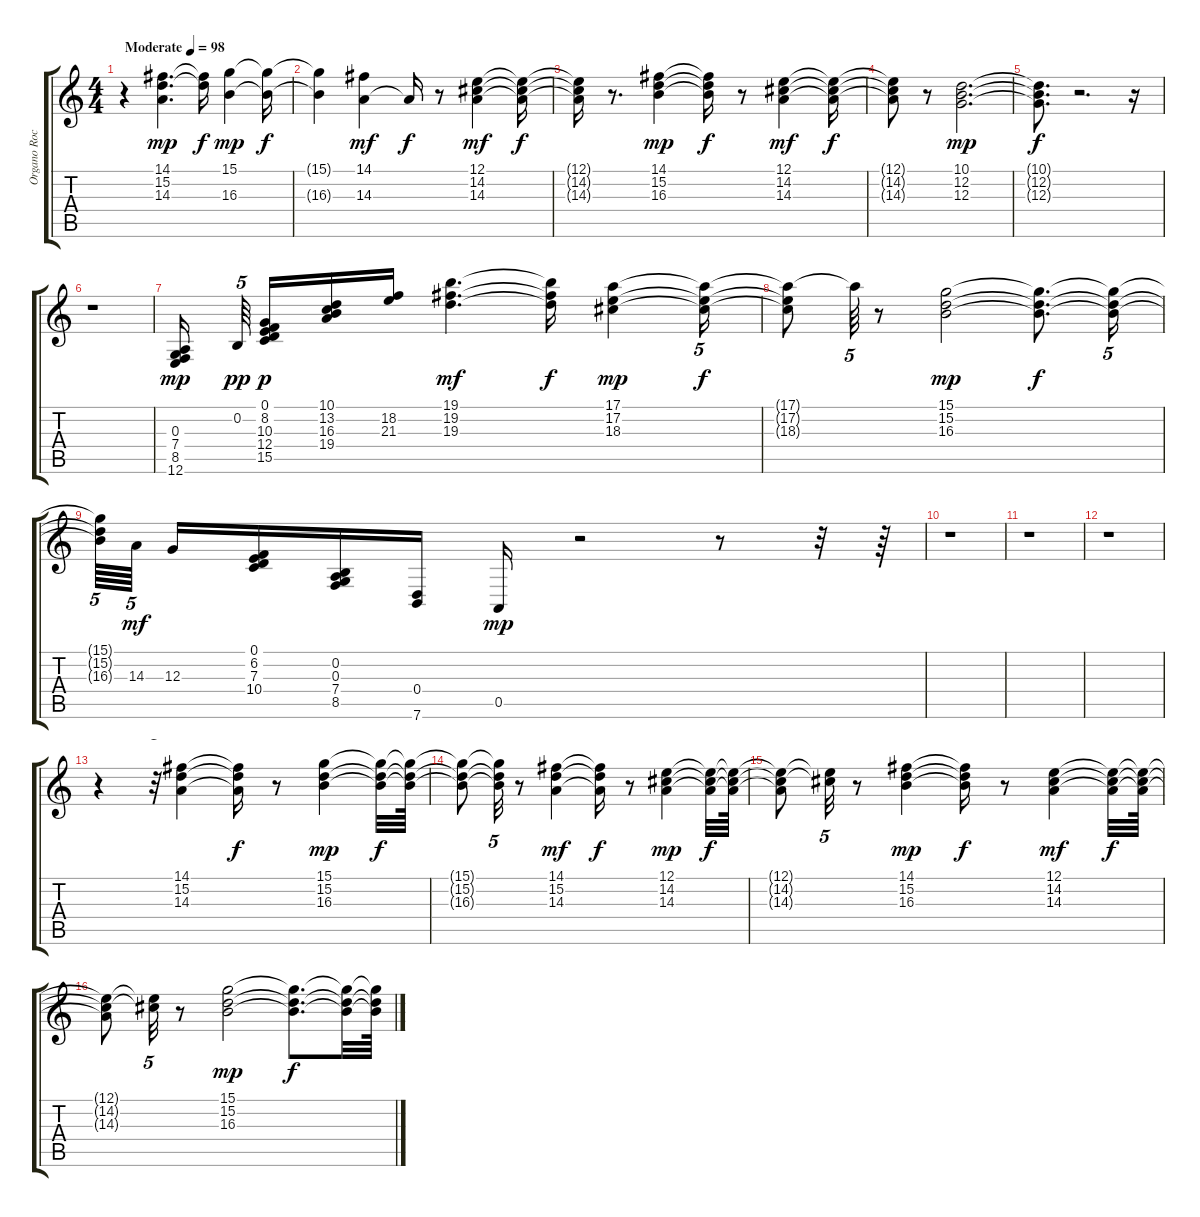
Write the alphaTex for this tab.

\track ("Organo Rock" "Organo Roc") {instrument rockorgan}
\staff {score tabs}
\tuning (E4 B3 G3 D3 A2 E2) {hide}
\ts (4 4)
\tempo (98 "Moderate")
\clef g2
\ks c
r.4{dy mp instrument rockorgan} (14.1 15.2 14.3).4{d} (14.1{t} 15.2{t}).16{dy f} (15.1 16.3).4{dy mp} (15.1{t} 16.3{t}).16{dy f} |
(15.1{t} 16.3{t}).4 (14.1 14.3).4{dy mf} 14.3{t}.16{dy f} r.8 (12.1 14.2 14.3).4{dy mf} (12.1{t} 14.2{t} 14.3{t}).16{dy f} |
(12.1{t} 14.2{t} 14.3{t}).16 r.8{d} (14.1 15.2 16.3).4{dy mp} (14.1{t} 15.2{t} 16.3{t}).16{dy f} r.8 (12.1 14.2 14.3).4{dy mf} (12.1{t} 14.2{t} 14.3{t}).16{dy f} |
(12.1{t} 14.2{t} 14.3{t}).8 r.8 (10.1 12.2 12.3).2{d dy mp} |
(10.1{t} 12.2{t} 12.3{t}).8{d dy f} r.2{d} r.16 |
r.1 |
(0.3 7.4 8.5 12.6).16{dy mp} 0.2.64{tu (5 4) dy pp} (0.1 8.2 10.3 12.4 15.5).16{dy p} (10.1 13.2 16.3 19.4).16 (18.2 21.3).16 (19.1 19.2 19.3).4{d dy mf} (19.1{t} 19.2{t} 19.3{t}).16{dy f} (17.1 17.2 18.3).4{dy mp} (17.1{t} 17.2{t} 18.3{t}).16{tu (5 4) dy f} |
(17.1{t} 17.2{t} 18.3{t}).8 17.1{t}.64{tu (5 4)} r.8 (15.1 15.2 16.3).2{dy mp} (15.1{t} 15.2{t} 16.3{t}).8{d dy f} (15.1{t} 15.2{t} 16.3{t}).16{tu (5 4)} |
(15.1{t} 15.2{t} 16.3{t}).64{tu (5 4)} 14.3.64{tu (5 4) dy mf} 12.3.16 (0.1 6.2 7.3 10.4).16 (0.2 0.3 7.4 8.5).16 (0.4 7.6).16 0.5.16{dy mp} r.2 r.8 r.32 r.64 |
r.1 |
r.1 |
r.1 |
r.4 r.32{tu (5 4)} (14.1 15.2 14.3).4 (14.1{t} 15.2{t} 14.3{t}).16{dy f} r.8 (15.1 15.2 16.3).4{dy mp} (15.1{t} 15.2{t} 16.3{t}).32{dy f} (15.1{t} 15.2{t} 16.3{t}).64 |
(15.1{t} 15.2{t} 16.3{t}).8 (15.1{t} 15.2{t} 16.3{t}).32{tu (5 4)} r.8 (14.1 15.2 14.3).4{dy mf} (14.1{t} 15.2{t} 14.3{t}).16{dy f} r.8 (12.1 14.2 14.3).4{dy mp} (12.1{t} 14.2{t} 14.3{t}).32{dy f} (12.1{t} 14.2{t} 14.3{t}).64 |
(12.1{t} 14.2{t} 14.3{t}).8 (12.1{t} 14.2{t}).32{tu (5 4)} r.8 (14.1 15.2 16.3).4{dy mp} (14.1{t} 15.2{t} 16.3{t}).16{dy f} r.8 (12.1 14.2 14.3).4{dy mf} (12.1{t} 14.2{t} 14.3{t}).32{dy f} (12.1{t} 14.2{t} 14.3{t}).64 |
(12.1{t} 14.2{t} 14.3{t}).8 (12.1{t} 14.2{t}).32{tu (5 4)} r.8 (15.1 15.2 16.3).2{dy mp} (15.1{t} 15.2{t} 16.3{t}).8{d dy f} (15.1{t} 15.2{t} 16.3{t}).32 (15.1{t} 15.2{t} 16.3{t}).64
